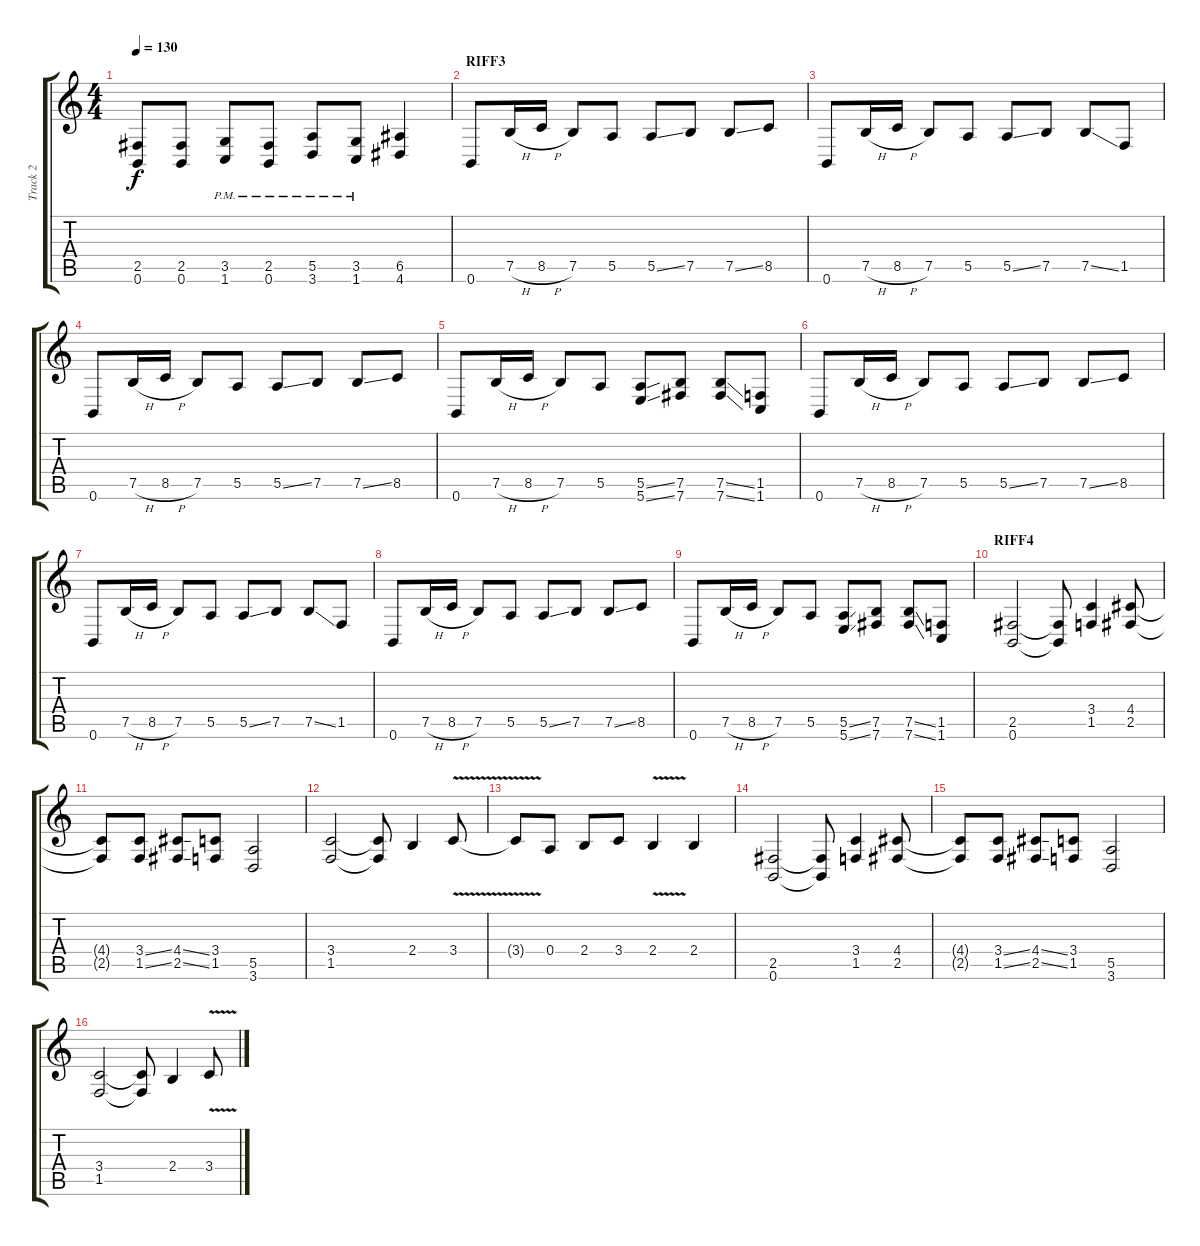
\track ("Track 2" "Track 2") {instrument distortionguitar}
\staff {score tabs}
\tuning (B3 Gb3 D3 A2 E2 B1) {hide}
\ts (4 4)
\tempo 130
\clef g2
\ks c
(2.5 0.6).8{dy f} (2.5 0.6).8 (3.5{pm} 1.6{pm}).8 (2.5{pm} 0.6{pm}).8 (5.5{pm} 3.6{pm}).8 (3.5{pm} 1.6{pm}).8 (6.5 4.6).4 |
\section ("" "RIFF3")
0.6.8 7.5{h}.16 8.5{h}.16 7.5.8 5.5.8 5.5{ss}.8 7.5.8 7.5{ss}.8 8.5.8 |
0.6.8 7.5{h}.16 8.5{h}.16 7.5.8 5.5.8 5.5{ss}.8 7.5.8 7.5{ss}.8 1.5.8 |
0.6.8 7.5{h}.16 8.5{h}.16 7.5.8 5.5.8 5.5{ss}.8 7.5.8 7.5{ss}.8 8.5.8 |
0.6.8 7.5{h}.16 8.5{h}.16 7.5.8 5.5.8 (5.5{ss} 5.6{ss}).8 (7.5 7.6).8 (7.5{ss} 7.6{ss}).8 (1.5 1.6).8 |
0.6.8 7.5{h}.16 8.5{h}.16 7.5.8 5.5.8 5.5{ss}.8 7.5.8 7.5{ss}.8 8.5.8 |
0.6.8 7.5{h}.16 8.5{h}.16 7.5.8 5.5.8 5.5{ss}.8 7.5.8 7.5{ss}.8 1.5.8 |
0.6.8 7.5{h}.16 8.5{h}.16 7.5.8 5.5.8 5.5{ss}.8 7.5.8 7.5{ss}.8 8.5.8 |
0.6.8 7.5{h}.16 8.5{h}.16 7.5.8 5.5.8 (5.5{ss} 5.6{ss}).8 (7.5 7.6).8 (7.5{ss} 7.6{ss}).8 (1.5 1.6).8 |
\section ("" "RIFF4")
(2.5 0.6).2 (2.5{t} 0.6{t}).8 (3.4 1.5).4 (4.4 2.5).8 |
(4.4{t} 2.5{t}).8 (3.4{ss} 1.5{ss}).8 (4.4{ss} 2.5{ss}).8 (3.4 1.5).8 (5.5 3.6).2 |
(3.4 1.5).2 (3.4{t} 1.5{t}).8 2.4.4 3.4{v}.8 |
3.4{t}.8 0.4.8 2.4.8 3.4.8 2.4{v}.4 2.4.4 |
(2.5 0.6).2 (2.5{t} 0.6{t}).8 (3.4 1.5).4 (4.4 2.5).8 |
(4.4{t} 2.5{t}).8 (3.4{ss} 1.5{ss}).8 (4.4{ss} 2.5{ss}).8 (3.4 1.5).8 (5.5 3.6).2 |
(3.4 1.5).2 (3.4{t} 1.5{t}).8 2.4.4 3.4{v}.8
